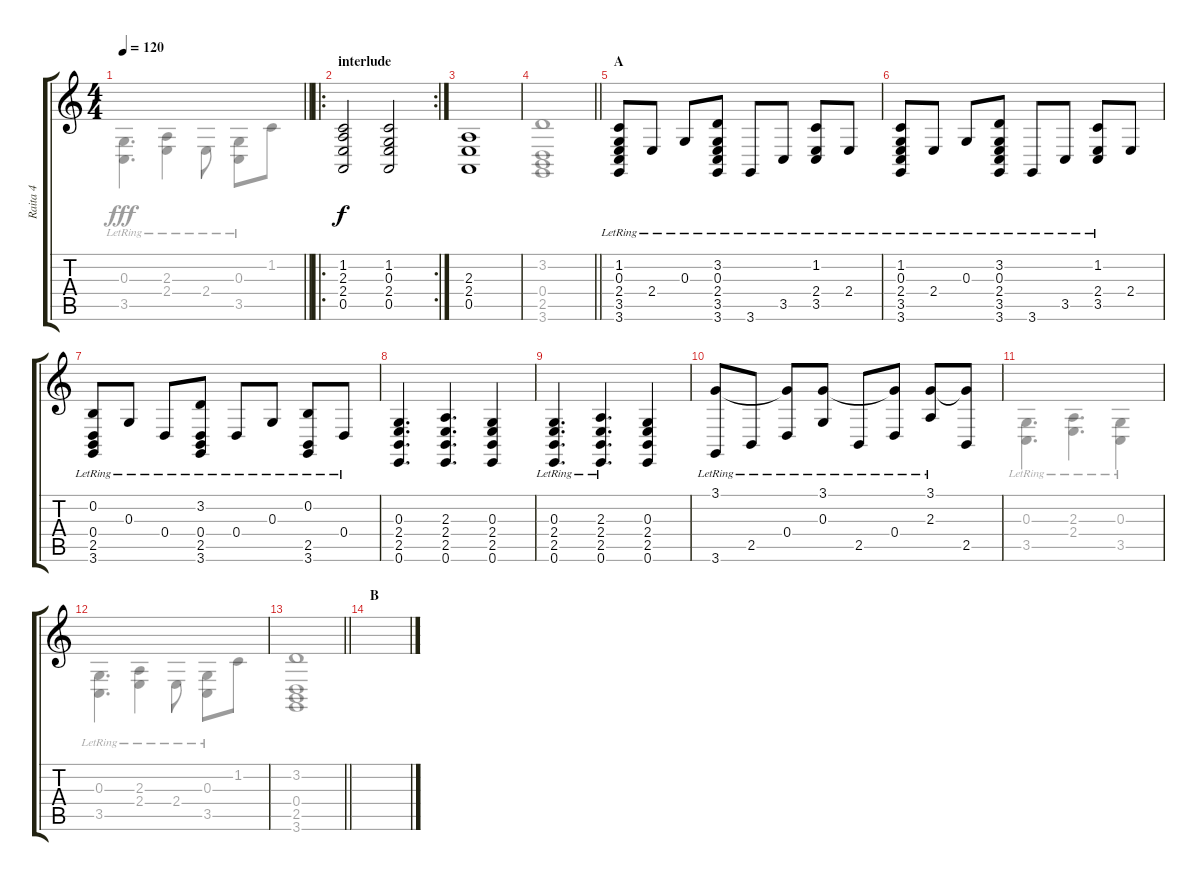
\track ("Raita 4" "Raita 4") {instrument acousticgrandpiano}
\staff {score tabs}
\tuning (E4 B3 G3 D3 A2 E2) {hide}
\voice
\ts (4 4)
\tempo 120
\clef g2
\barLineRight lightlight
\ks c
|
\ro
\rc 2
\section ("" "interlude")
(1.2 2.3 2.4 0.5).2 (1.2 0.3 2.4 0.5).2 |
(2.3 2.4 0.5).1 |
\barLineRight lightlight
|
\section ("" "A")
(1.2{lr} 0.3{lr} 2.4{lr} 3.5{lr} 3.6{lr}).8 2.4{lr}.8 0.3{lr}.8 (3.2{lr} 0.3{lr} 2.4{lr} 3.5{lr} 3.6{lr}).8 3.6{lr}.8 3.5{lr}.8 (1.2{lr} 2.4{lr} 3.5{lr}).8 2.4{lr}.8 |
(1.2{lr} 0.3{lr} 2.4{lr} 3.5{lr} 3.6{lr}).8 2.4{lr}.8 0.3{lr}.8 (3.2{lr} 0.3{lr} 2.4{lr} 3.5{lr} 3.6{lr}).8 3.6{lr}.8 3.5{lr}.8 (1.2{lr} 2.4{lr} 3.5{lr}).8 2.4.8 |
(0.2{lr} 0.4{lr} 2.5{lr} 3.6{lr}).8 0.3{lr}.8 0.4{lr}.8 (3.2{lr} 0.4{lr} 2.5{lr} 3.6{lr}).8 0.4{lr}.8 0.3{lr}.8 (0.2{lr} 2.5{lr} 3.6{lr}).8 0.4{lr}.8 |
(0.3 2.4 2.5 0.6).4{d} (2.3 2.4 2.5 0.6).4{d} (0.3 2.4 2.5 0.6).4 |
(0.3{lr} 2.4{lr} 2.5{lr} 0.6{lr}).4{d} (2.3{lr} 2.4{lr} 2.5{lr} 0.6{lr}).4{d} (0.3 2.4 2.5 0.6).4 |
(3.1{lr} 3.6{lr}).8 2.5{lr}.8 (3.1{t} 0.4{lr}).8 (3.1{lr} 0.3{lr}).8 2.5{lr}.8 (3.1{t} 0.4{lr}).8 (3.1{lr} 2.3{lr}).8 (3.1{t} 2.5).8 |
|
|
\barLineRight lightlight
|
\section ("" "B")
|
|
\voice
\clef g2
\ottava regular
\simile none
\barLineRight lightlight
\ks c
(0.3{lr} 3.5{lr}).4{d dy fff} (2.3{lr} 2.4{lr}).4 2.4{lr}.8 (0.3{lr} 3.5{lr}).8 1.2.8 |
|
|
\barLineRight lightlight
(3.2 0.4 2.5 3.6).1 |
|
|
|
|
|
|
(0.3{lr} 3.5{lr}).4{d} (2.3{lr} 2.4{lr}).4{d} (0.3{lr} 3.5{lr}).4 |
(0.3{lr} 3.5{lr}).4{d} (2.3{lr} 2.4{lr}).4 2.4{lr}.8 (0.3{lr} 3.5{lr}).8 1.2.8 |
\barLineRight lightlight
(3.2 0.4 2.5 3.6).1 |
|
|
